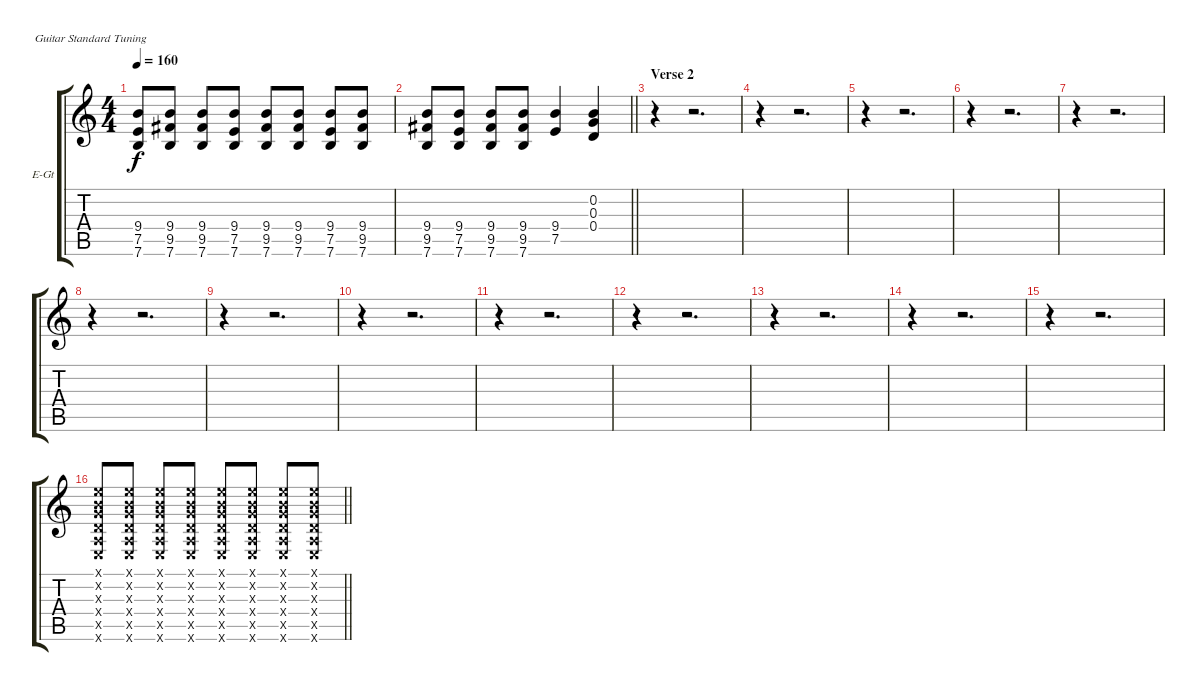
\bracketExtendMode groupsimilarinstruments
\firstSystemTrackNameOrientation horizontal
\otherSystemsTrackNameOrientation horizontal
\track ("Rtythm guitar" "E-Gt") {instrument overdrivenguitar}
\staff {score tabs}
\tuning (E4 B3 G3 D3 A2 E2)
\ts (4 4)
\tempo 160
\clef g2
\ks c
(9.4 7.5 7.6).8{dy f} (9.4 9.5 7.6).8 (9.4 9.5 7.6).8 (9.4 7.5 7.6).8 (9.4 9.5 7.6).8 (9.4 9.5 7.6).8 (9.4 7.5 7.6).8 (9.4 9.5 7.6).8 |
\barLineRight lightlight
(9.4 9.5 7.6).8 (9.4 7.5 7.6).8 (9.4 9.5 7.6).8 (9.4 9.5 7.6).8 (9.4 7.5).4 (0.2 0.3 0.4).4 |
\section ("" "Verse 2")
r.4 r.2{d} |
r.4 r.2{d} |
r.4 r.2{d} |
r.4 r.2{d} |
r.4 r.2{d} |
r.4 r.2{d} |
r.4 r.2{d} |
r.4 r.2{d} |
r.4 r.2{d} |
r.4 r.2{d} |
r.4 r.2{d} |
r.4 r.2{d} |
r.4 r.2{d} |
\barLineRight lightlight
(0.1{x} 0.2{x} 0.3{x} 0.4{x} 0.5{x} 0.6{x}).8 (0.1{x} 0.2{x} 0.3{x} 0.4{x} 0.5{x} 0.6{x}).8 (0.1{x} 0.2{x} 0.3{x} 0.4{x} 0.5{x} 0.6{x}).8 (0.1{x} 0.2{x} 0.3{x} 0.4{x} 0.5{x} 0.6{x}).8 (0.1{x} 0.2{x} 0.3{x} 0.4{x} 0.5{x} 0.6{x}).8 (0.1{x} 0.2{x} 0.3{x} 0.4{x} 0.5{x} 0.6{x}).8 (0.1{x} 0.2{x} 0.3{x} 0.4{x} 0.5{x} 0.6{x}).8 (0.1{x} 0.2{x} 0.3{x} 0.4{x} 0.5{x} 0.6{x}).8
